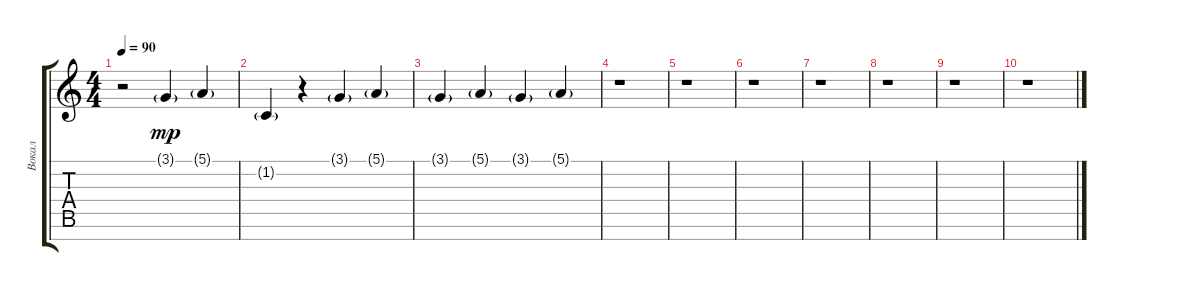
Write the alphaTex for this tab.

\track ("Вокал" "Вокал") {instrument synthvoice}
\staff {score tabs}
\tuning (E4 B3 G3 D3 A2 E2 B1) {hide}
\ts (4 4)
\tempo 90
\clef g2
\ks c
r.2{dy f} 3.1{g}.4{dy mp} 5.1{g}.4 |
1.2{g}.4 r.4 3.1{g}.4 5.1{g}.4 |
3.1{g}.4 5.1{g}.4 3.1{g}.4 5.1{g}.4 |
r.1 |
r.1 |
r.1 |
r.1 |
r.1 |
r.1 |
r.1
